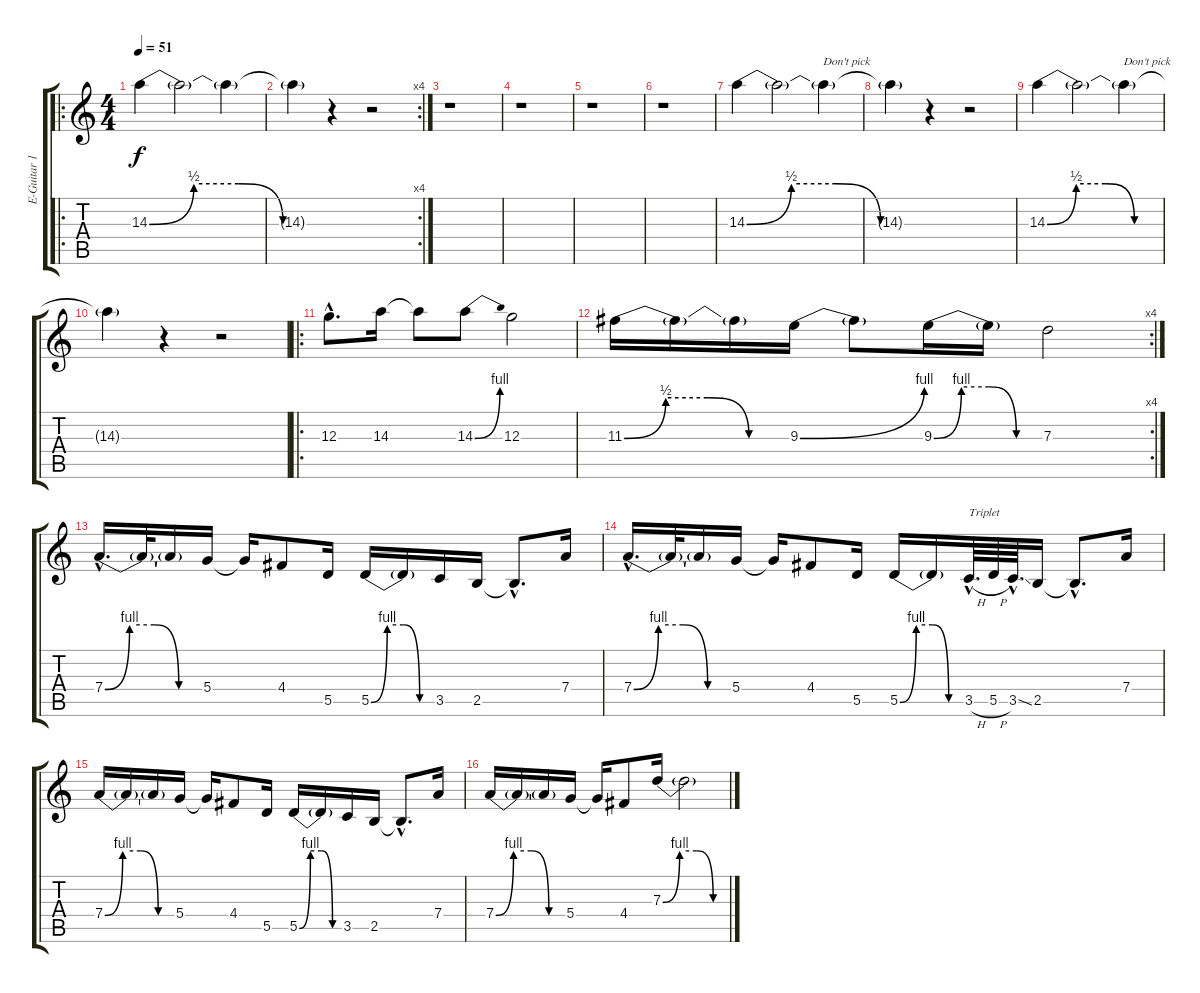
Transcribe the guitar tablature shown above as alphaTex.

\track ("E-Guitar 1" "E-Guitar 1") {instrument distortionguitar}
\staff {score tabs}
\tuning (E4 B3 G3 D3 A2 E2) {hide}
\ro
\ts (4 4)
\tempo 51
\clef g2
\ks c
14.3{be (custom 0 0 15 2 30 2 45 0 60 0)}.4{dy f instrument distortionguitar} 14.3{t}.2 14.3{t}.4 |
\rc 4
14.3{t}.4 r.4 r.2 |
r.1 |
r.1 |
r.1 |
r.1 |
14.3{be (custom 0 0 15 2 30 2 45 0 60 0)}.4 14.3{t}.2 14.3{t}.4{txt "Don't pick"} |
14.3{t}.4 r.4 r.2 |
14.3{be (custom 0 0 15 2 30 2 45 0 60 0)}.4 14.3{t}.2 14.3{t}.4{txt "Don't pick"} |
14.3{t}.4 r.4 r.2 |
\ro
12.3{hac}.8{d} 14.3.16 14.3{t}.8 14.3{be (bend 0 0 60 4)}.8 12.3.2 |
\rc 4
11.3{be (custom 0 0 15 2 30 2 45 0 60 0)}.16 11.3{t}.16 11.3{t}.16 9.3{be (bend 0 0 60 4)}.16 9.3{t}.8 9.3{be (custom 0 0 15 4 30 4 45 0 60 0)}.16 9.3{t}.16 7.3.2 |
7.4{be (custom 0 0 15 4 30 4 45 0 60 0) hac}.16{d} 7.4{t}.32 7.4{t}.16 5.4.16 5.4{t}.16 4.4.8 5.5.16 5.5{be (custom 0 0 15 4 30 4 45 0 60 0)}.16 5.5{t}.16 3.5.16 2.5.16 2.5{hac t}.8{d} 7.4.16 |
7.4{be (custom 0 0 15 4 30 4 45 0 60 0) hac}.16{d} 7.4{t}.32 7.4{t}.16 5.4.16 5.4{t}.16 4.4.8 5.5.16 5.5{be (custom 0 0 15 4 30 4 45 0 60 0)}.16 5.5{t}.16 3.5{h hac}.64{d txt "Triplet"} 5.5{h}.64 3.5{ss hac}.64{d} 2.5.16 2.5{hac t}.8{d} 7.4.16 |
7.4{be (custom 0 0 15 4 30 4 45 0 60 0)}.16 7.4{t}.16 7.4{t}.16 5.4.16 5.4{t}.16 4.4.8 5.5.16 5.5{be (custom 0 0 15 4 30 4 45 0 60 0)}.16 5.5{t}.16 3.5.16 2.5.16 2.5{hac t}.8{d} 7.4.16 |
7.4{be (custom 0 0 15 4 30 4 45 0 60 0)}.16 7.4{t}.16 7.4{t}.16 5.4.16 5.4{t}.16 4.4.8 7.3{be (custom 0 0 15 4 30 4 45 0 60 0)}.16 7.3{t}.2
